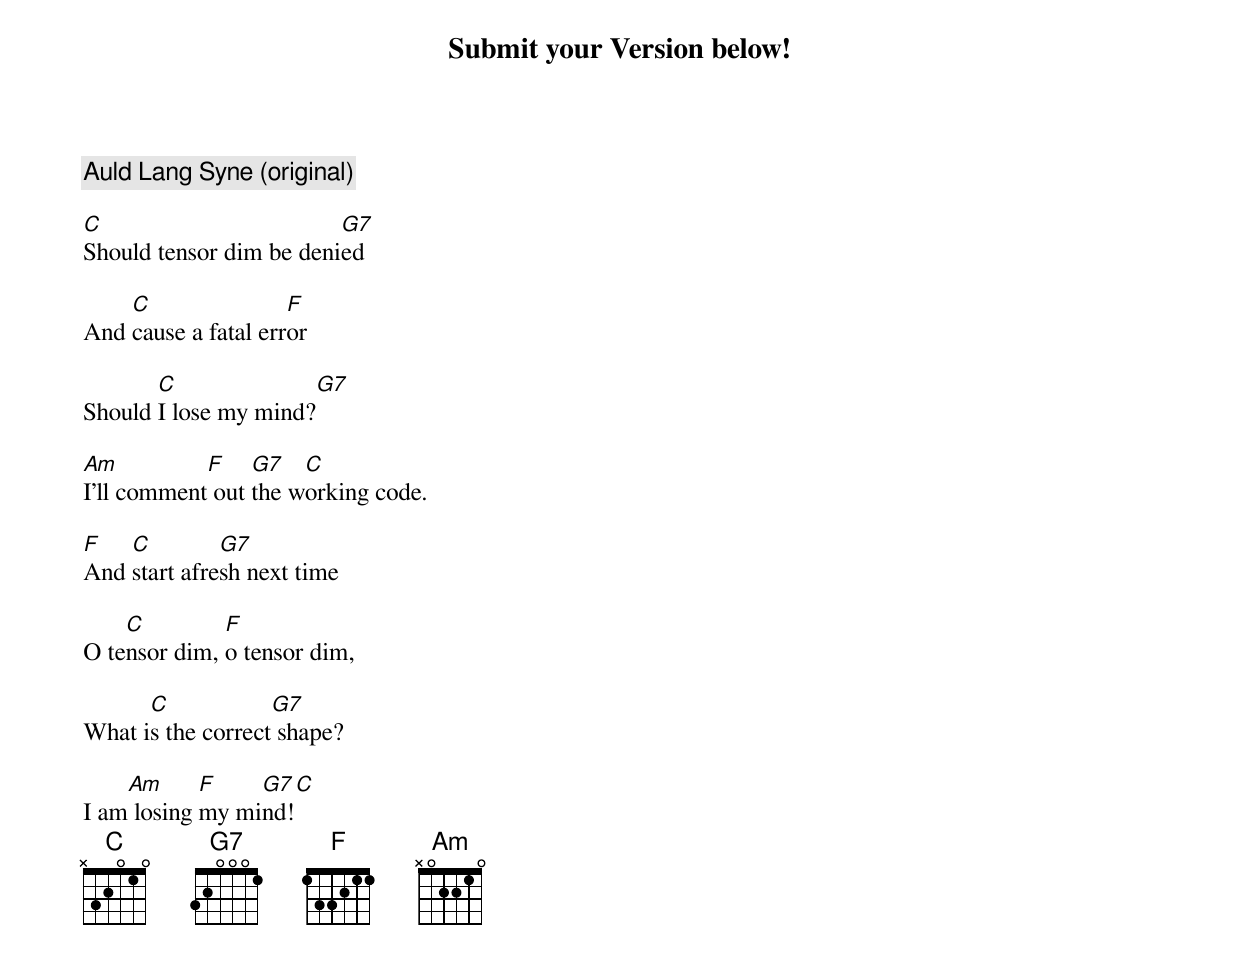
Submit your Version below!

Auld Lang Syne (original)

C                        G7
Should tensor dim be denied

    C                F
And cause a fatal error

       C                 G7
Should I lose my mind?

Am          F    G7   C
I'll comment out the working code.

F   C         G7
And start afresh next time

    C         F
O tensor dim, o tensor dim,

      C            G7
What is the correct shape?

    Am      F    G7   C
I am losing my mind!
